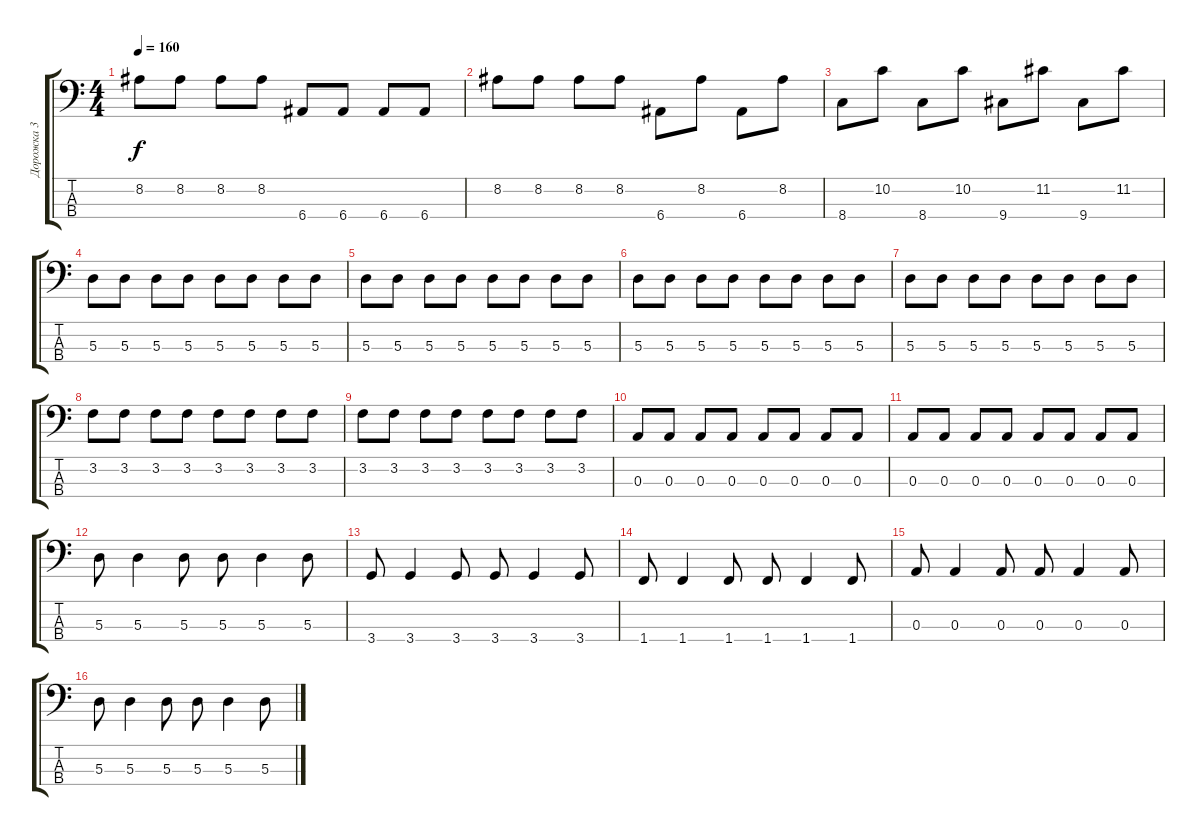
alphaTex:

\track ("Дорожка 3" "Дорожка 3") {instrument electricbassfinger}
\staff {score tabs}
\tuning (G2 D2 A1 E1) {hide}
\ts (4 4)
\tempo 160
\clef f4
\ks c
8.2.8{dy f} 8.2.8 8.2.8 8.2.8 6.4.8 6.4.8 6.4.8 6.4.8 |
8.2.8 8.2.8 8.2.8 8.2.8 6.4.8 8.2.8 6.4.8 8.2.8 |
8.4.8 10.2.8 8.4.8 10.2.8 9.4.8 11.2.8 9.4.8 11.2.8 |
5.3.8 5.3.8 5.3.8 5.3.8 5.3.8 5.3.8 5.3.8 5.3.8 |
5.3.8 5.3.8 5.3.8 5.3.8 5.3.8 5.3.8 5.3.8 5.3.8 |
5.3.8 5.3.8 5.3.8 5.3.8 5.3.8 5.3.8 5.3.8 5.3.8 |
5.3.8 5.3.8 5.3.8 5.3.8 5.3.8 5.3.8 5.3.8 5.3.8 |
3.2.8 3.2.8 3.2.8 3.2.8 3.2.8 3.2.8 3.2.8 3.2.8 |
3.2.8 3.2.8 3.2.8 3.2.8 3.2.8 3.2.8 3.2.8 3.2.8 |
0.3.8 0.3.8 0.3.8 0.3.8 0.3.8 0.3.8 0.3.8 0.3.8 |
0.3.8 0.3.8 0.3.8 0.3.8 0.3.8 0.3.8 0.3.8 0.3.8 |
5.3.8 5.3.4 5.3.8 5.3.8 5.3.4 5.3.8 |
3.4.8 3.4.4 3.4.8 3.4.8 3.4.4 3.4.8 |
1.4.8 1.4.4 1.4.8 1.4.8 1.4.4 1.4.8 |
0.3.8 0.3.4 0.3.8 0.3.8 0.3.4 0.3.8 |
5.3.8 5.3.4 5.3.8 5.3.8 5.3.4 5.3.8
